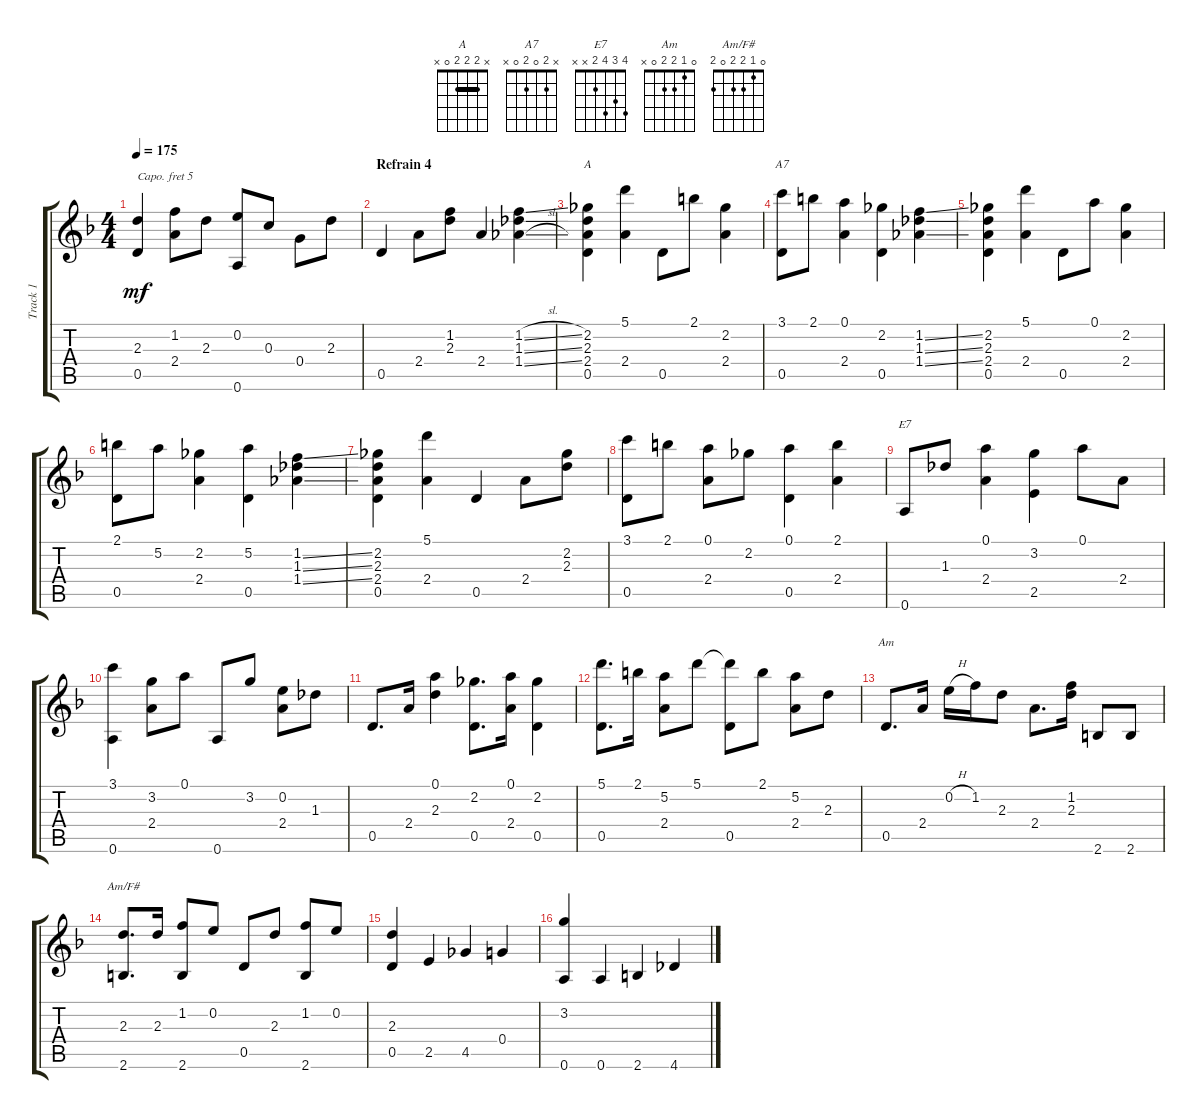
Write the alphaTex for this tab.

\track ("Track 1" "Track 1") {instrument acousticguitarsteel}
\staff {score tabs}
\capo 5
\tuning (E4 B3 G3 D3 A2 E2) {hide}
\chord ("A" x 2 2 2 0 x) {barre 2}
\chord ("A7" x 2 0 2 0 x)
\chord ("E7" 4 3 4 2 x x)
\chord ("Am" 0 1 2 2 0 x)
\chord ("Am/F#" 0 1 2 2 0 2)
\ts (4 4)
\tempo 175
\clef g2
\ks dminor
(2.3 0.5).4{dy mf} (1.2 2.4).8 2.3.8 (0.2 0.6).8 0.3.8 0.4.8 2.3.8 |
\section ("" "Refrain 4")
0.5.4 2.4.8 (1.2 2.3).8 2.4.4 (1.2{sl} 1.3{sl} 1.4{sl}).4 |
(2.2 2.3 2.4 0.5).4{ch "A"} (5.1 2.4).4 0.5.8 2.1.8 (2.2 2.4).4 |
(3.1 0.5).8{ch "A7"} 2.1.8 (0.1 2.4).4 (2.2 0.5).4 (1.2{ss} 1.3{ss} 1.4{ss}).4 |
(2.2 2.3 2.4 0.5).4 (5.1 2.4).4 0.5.8 0.1.8 (2.2 2.4).4 |
(2.1 0.5).8 5.2.8 (2.2 2.4).4 (5.2 0.5).4 (1.2{ss} 1.3{ss} 1.4{ss}).4 |
(2.2 2.3 2.4 0.5).4 (5.1 2.4).4 0.5.4 2.4.8 (2.2 2.3).8 |
(3.1 0.5).8 2.1.8 (0.1 2.4).8 2.2.8 (0.1 0.5).4 (2.1 2.4).4 |
0.6.8{ch "E7"} 1.3.8 (0.1 2.4).4 (3.2 2.5).4 0.1.8 2.4.8 |
(3.1 0.6).4 (3.2 2.4).8 0.1.8 0.6.8 3.2.8 (0.2 2.4).8 1.3.8 |
0.5.8{d} 2.4.16 (0.1 2.3).4 (2.2 0.5).8{d} (0.1 2.4).16 (2.2 0.5).4 |
(5.1 0.5).8{d} 2.1.16 (5.2 2.4).8 5.1.8 (5.1{t} 0.5).8 2.1.8 (5.2 2.4).8 2.3.8 |
0.5.8{d ch "Am"} 2.4.16 0.2{h}.16 1.2.16 2.3.8 2.4.8{d} (1.2 2.3).16 2.6.8 2.6.8 |
(2.3 2.6).8{d ch "Am/F#"} 2.3.16 (1.2 2.6).8 0.2.8 0.5.8 2.3.8 (1.2 2.6).8 0.2.8 |
(2.3 0.5).4 2.5.4 4.5.4 0.4.4 |
(3.2 0.6).4 0.6.4 2.6.4 4.6.4
